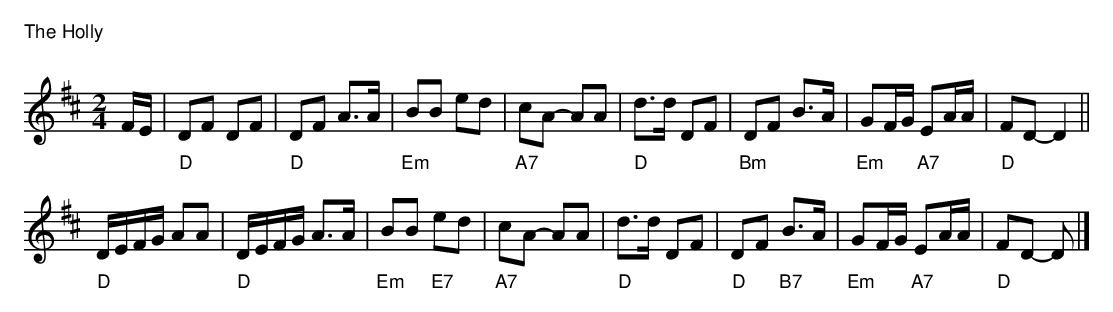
X:1
T:The Holly
C:
M:2/4
L:1/8
K:D
V:1 gchord=down
F/E/|"D"DF DF | "D"DF A>A | "Em"BB ed | "A7"cA- AA | "D"d>d DF | "Bm"DF B>A | "Em"GF/G/ "A7"EA/A/ | "D"FD-D2 ||
"D"D/E/F/G/ AA | "D"D/E/F/G/ A>A | "Em"BB "E7"ed | "A7"cA- AA | "D"d>d DF | "D"DF "B7"B>A | "Em"GF/G/ "A7"EA/A/ | "D"FD- D|]
